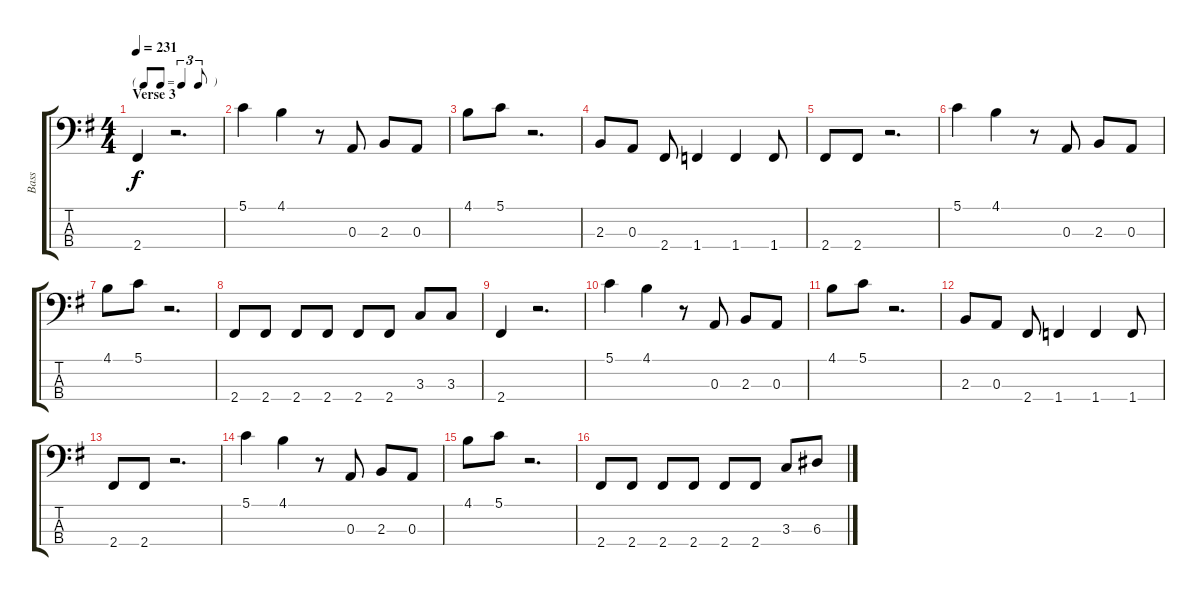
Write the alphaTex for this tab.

\track ("Bass" "Bass") {instrument electricbasspick}
\staff {score tabs}
\tuning (G2 D2 A1 E1) {hide}
\ts (4 4)
\tf triplet8th
\section ("" "Verse 3")
\tempo 231
\clef f4
\ks eminor
2.4.4{dy f} r.2{d} |
5.1.4 4.1.4 r.8 0.3.8 2.3.8 0.3.8 |
4.1.8 5.1.8 r.2{d} |
2.3.8 0.3.8 2.4.8 1.4.4 1.4.4 1.4.8 |
2.4.8 2.4.8 r.2{d} |
5.1.4 4.1.4 r.8 0.3.8 2.3.8 0.3.8 |
4.1.8 5.1.8 r.2{d} |
2.4.8 2.4.8 2.4.8 2.4.8 2.4.8 2.4.8 3.3.8 3.3.8 |
2.4.4 r.2{d} |
5.1.4 4.1.4 r.8 0.3.8 2.3.8 0.3.8 |
4.1.8 5.1.8 r.2{d} |
2.3.8 0.3.8 2.4.8 1.4.4 1.4.4 1.4.8 |
2.4.8 2.4.8 r.2{d} |
5.1.4 4.1.4 r.8 0.3.8 2.3.8 0.3.8 |
4.1.8 5.1.8 r.2{d} |
2.4.8 2.4.8 2.4.8 2.4.8 2.4.8 2.4.8 3.3.8 6.3.8
